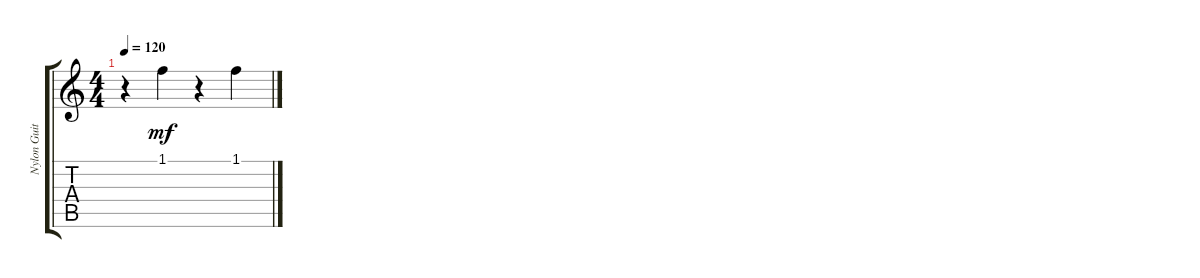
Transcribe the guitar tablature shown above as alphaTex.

\track ("Nylon Guitar" "Nylon Guit") {instrument acousticguitarnylon}
\staff {score tabs}
\tuning (E4 B3 G3 D3 A2 E2) {hide}
\ts (4 4)
\tempo 120
\clef g2
\ks c
r.4{dy mf instrument acousticguitarnylon} 1.1.4 r.4 1.1.4
